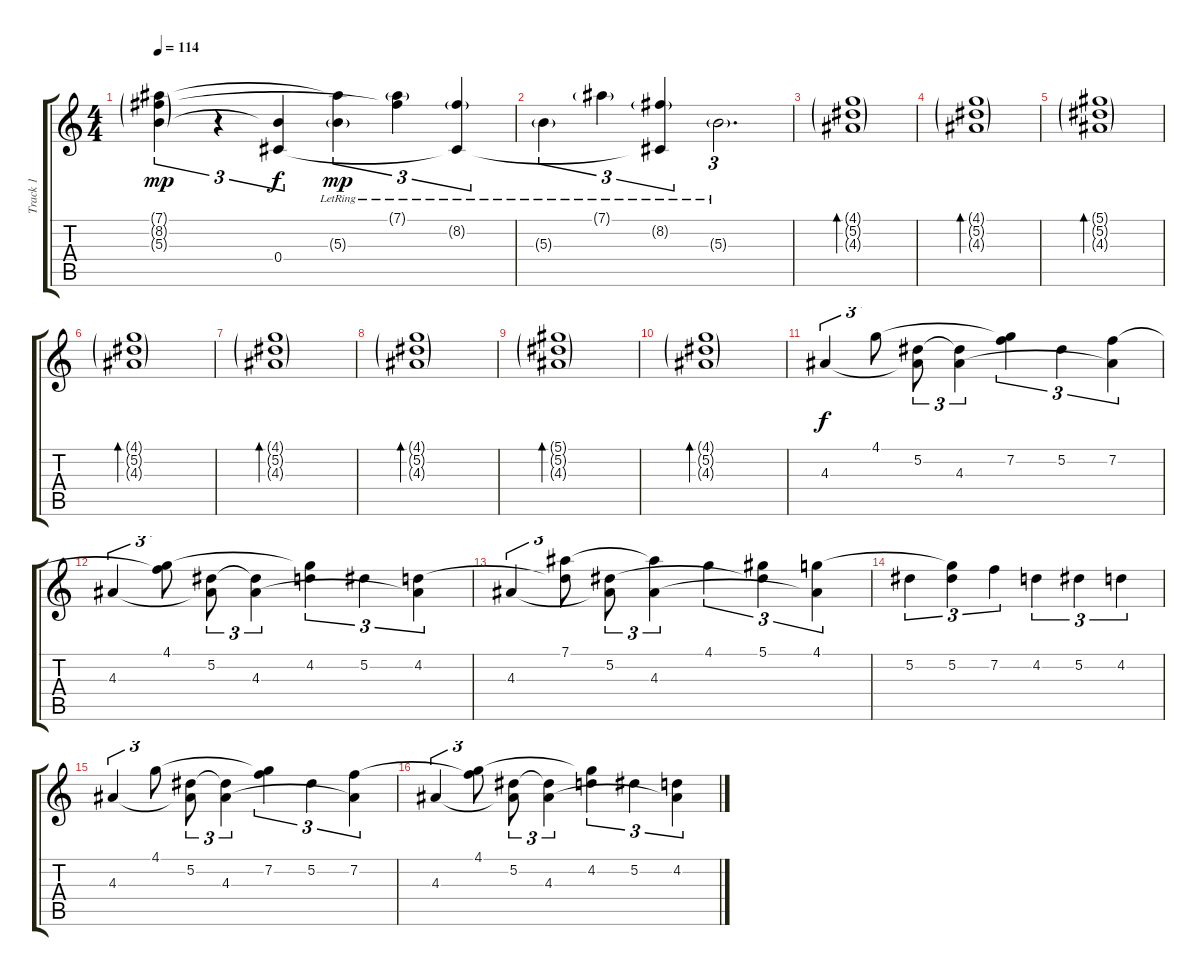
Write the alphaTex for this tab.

\track ("Track 1" "Track 1") {instrument overdrivenguitar}
\staff {score tabs}
\tuning (Eb4 Bb3 Gb3 Db3 Ab2 Eb2) {hide}
\ts (4 4)
\tempo 114
\clef g2
\ks c
(7.1{g} 8.2{g} 5.3{g}).4{tu (3 2) dy mp} r.4{tu (3 2)} (5.3{t} 0.4{t}).4{tu (3 2) dy f} (7.1{t} 5.3{g lr}).4{tu (3 2) dy mp} (7.1{g lr} 8.2{t}).4{tu (3 2)} (8.2{g lr} 0.4{t}).4{tu (3 2)} |
5.3{g lr}.4{tu (3 2)} 7.1{g lr}.4{tu (3 2)} (8.2{g lr} 0.4{t}).4{tu (3 2)} 5.3{g lr}.2{d tu (3 2)} |
(4.1{g} 5.2{g} 4.3{g}).1{bd 240 instrument electricguitarclean} |
(4.1{g} 5.2{g} 4.3{g}).1{bd 240} |
(5.1{g} 5.2{g} 4.3{g}).1{bd 480} |
(4.1{g} 5.2{g} 4.3{g}).1{bd 240} |
(4.1{g} 5.2{g} 4.3{g}).1{bd 240} |
(4.1{g} 5.2{g} 4.3{g}).1{bd 240} |
(5.1{g} 5.2{g} 4.3{g}).1{bd 480} |
(4.1{g} 5.2{g} 4.3{g}).1{bd 240} |
4.3.4{tu (3 2) dy f} 4.1.8{tu (3 2)} (5.2 4.3{t}).8{tu (3 2)} (5.2{t} 4.3).4{tu (3 2)} (4.1{t} 7.2).4{tu (3 2)} 5.2.4{tu (3 2)} (7.2 4.3{t}).4{tu (3 2)} |
4.3.4{tu (3 2)} (4.1 7.2{t}).8{tu (3 2)} (5.2 4.3{t}).8{tu (3 2)} (5.2{t} 4.3).4{tu (3 2)} (4.1{t} 4.2).4{tu (3 2)} 5.2.4{tu (3 2)} (4.2 4.3{t}).4{tu (3 2)} |
4.3.4{tu (3 2)} (7.1 4.2{t}).8{tu (3 2)} (5.2 4.3{t}).8{tu (3 2)} (7.1{t} 4.3).4{tu (3 2)} 4.1.4{tu (3 2)} (5.1 5.2{t}).4{tu (3 2)} (4.1 4.3{t}).4{tu (3 2)} |
5.2.4{tu (3 2)} (4.1{t} 5.2).4{tu (3 2)} 7.2.4{tu (3 2)} 4.2.4{tu (3 2)} 5.2.4{tu (3 2)} 4.2.4{tu (3 2)} |
4.3.4{tu (3 2)} 4.1.8{tu (3 2)} (5.2 4.3{t}).8{tu (3 2)} (5.2{t} 4.3).4{tu (3 2)} (4.1{t} 7.2).4{tu (3 2)} 5.2.4{tu (3 2)} (7.2 4.3{t}).4{tu (3 2)} |
4.3.4{tu (3 2)} (4.1 7.2{t}).8{tu (3 2)} (5.2 4.3{t}).8{tu (3 2)} (5.2{t} 4.3).4{tu (3 2)} (4.1{t} 4.2).4{tu (3 2)} 5.2.4{tu (3 2)} (4.2 4.3{t}).4{tu (3 2)}
